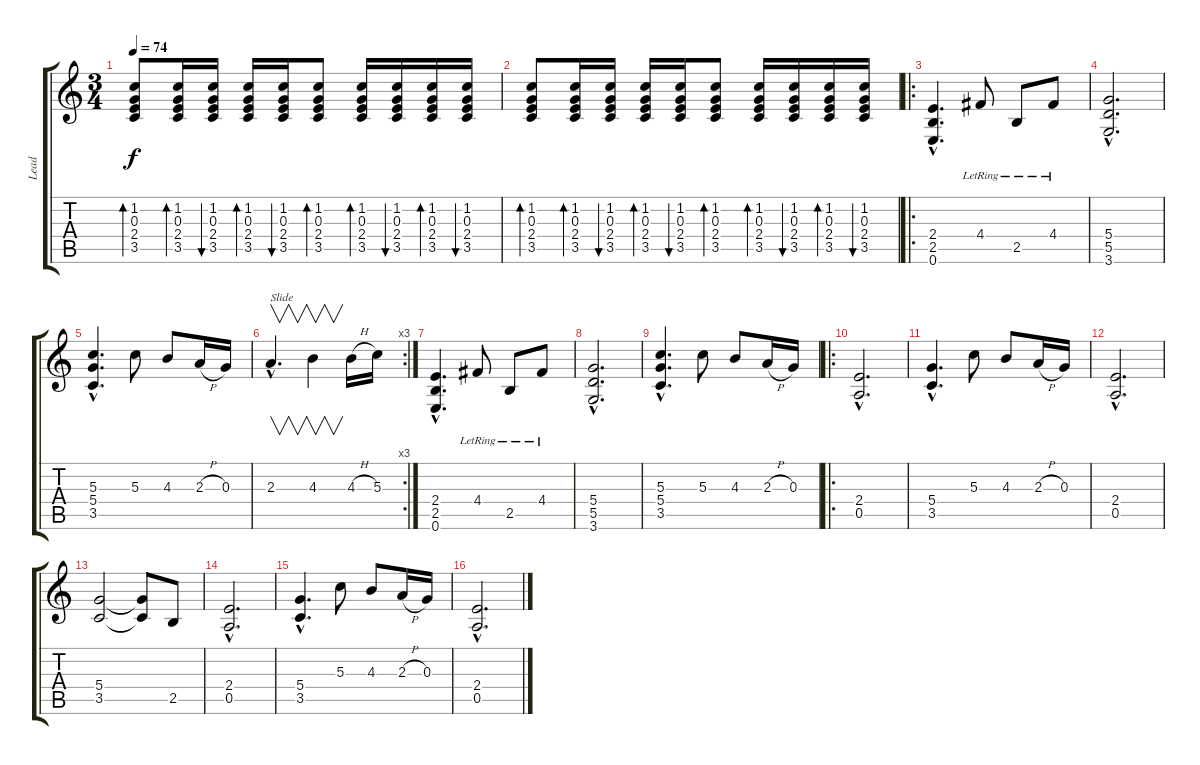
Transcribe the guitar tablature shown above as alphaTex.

\track ("Lead" "Lead") {instrument distortionguitar}
\staff {score tabs}
\tuning (E4 B3 G3 D3 A2 E2) {hide}
\ts (3 4)
\tempo 74
\clef g2
\ks c
(1.2 0.3 2.4 3.5).8{bd 60 dy f instrument acousticguitarsteel} (1.2 0.3 2.4 3.5).16{bd 60} (1.2 0.3 2.4 3.5).16{bu 120} (1.2 0.3 2.4 3.5).16{bd 120} (1.2 0.3 2.4 3.5).16{bu 120} (1.2 0.3 2.4 3.5).8{bd 120} (1.2 0.3 2.4 3.5).16{bd 120} (1.2 0.3 2.4 3.5).16{bu 120} (1.2 0.3 2.4 3.5).16{bd 120} (1.2 0.3 2.4 3.5).16{bu 120} |
(1.2 0.3 2.4 3.5).8{bd 60 instrument acousticguitarsteel} (1.2 0.3 2.4 3.5).16{bd 60} (1.2 0.3 2.4 3.5).16{bu 120} (1.2 0.3 2.4 3.5).16{bd 120} (1.2 0.3 2.4 3.5).16{bu 120} (1.2 0.3 2.4 3.5).8{bd 120} (1.2 0.3 2.4 3.5).16{bd 120} (1.2 0.3 2.4 3.5).16{bu 120} (1.2 0.3 2.4 3.5).16{bd 120} (1.2 0.3 2.4 3.5).16{bu 120} |
\ro
(2.4{hac} 2.5{hac} 0.6{hac}).4{d instrument distortionguitar} 4.4{lr}.8 2.5{lr}.8 4.4{lr}.8 |
(5.4{hac} 5.5{hac} 3.6{hac}).2{d} |
(5.3{hac} 5.4{hac} 3.5{hac}).4{d} 5.3.8 4.3.8 2.3{h}.16 0.3.16 |
\rc 3
2.3{hac}.4{v d txt "Slide"} 4.3.4{v} 4.3{h}.16 5.3.16 |
(2.4{hac} 2.5{hac} 0.6{hac}).4{d instrument distortionguitar} 4.4{lr}.8 2.5{lr}.8 4.4{lr}.8 |
(5.4{hac} 5.5{hac} 3.6{hac}).2{d} |
(5.3{hac} 5.4{hac} 3.5{hac}).4{d} 5.3.8 4.3.8 2.3{h}.16 0.3.16 |
\ro
(2.4{hac} 0.5{hac}).2{d} |
(5.4{hac} 3.5{hac}).4{d} 5.3.8 4.3.8 2.3{h}.16 0.3.16 |
(2.4{hac} 0.5{hac}).2{d} |
(5.4 3.5).2 (5.4{t} 3.5{t}).8 2.5.8 |
(2.4{hac} 0.5{hac}).2{d} |
(5.4{hac} 3.5{hac}).4{d} 5.3.8 4.3.8 2.3{h}.16 0.3.16 |
(2.4{hac} 0.5{hac}).2{d}
